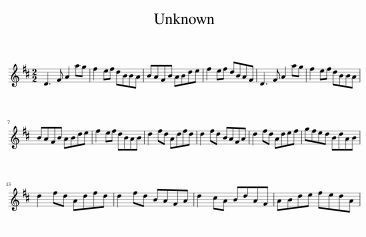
X:1
L:1/8
M:2/2
I:linebreak $
K:D
V:1 treble
V:1
 D3 F A2 ag | f2 ef dBBA | BAFB ABde | f2 ef dBAF | D3 F A2 ag | %5
 f2 ef dBBA |$ BAFB ABde | f2 ef dBAB | d2 fd Adfd | d2 fd BAFA | %10
 d2 fd Adef | gfed BdAB |$ d2 fd Adfd | d2 fd BAFA | d2 cA BdAF | %15
 ABde fedA | %16
